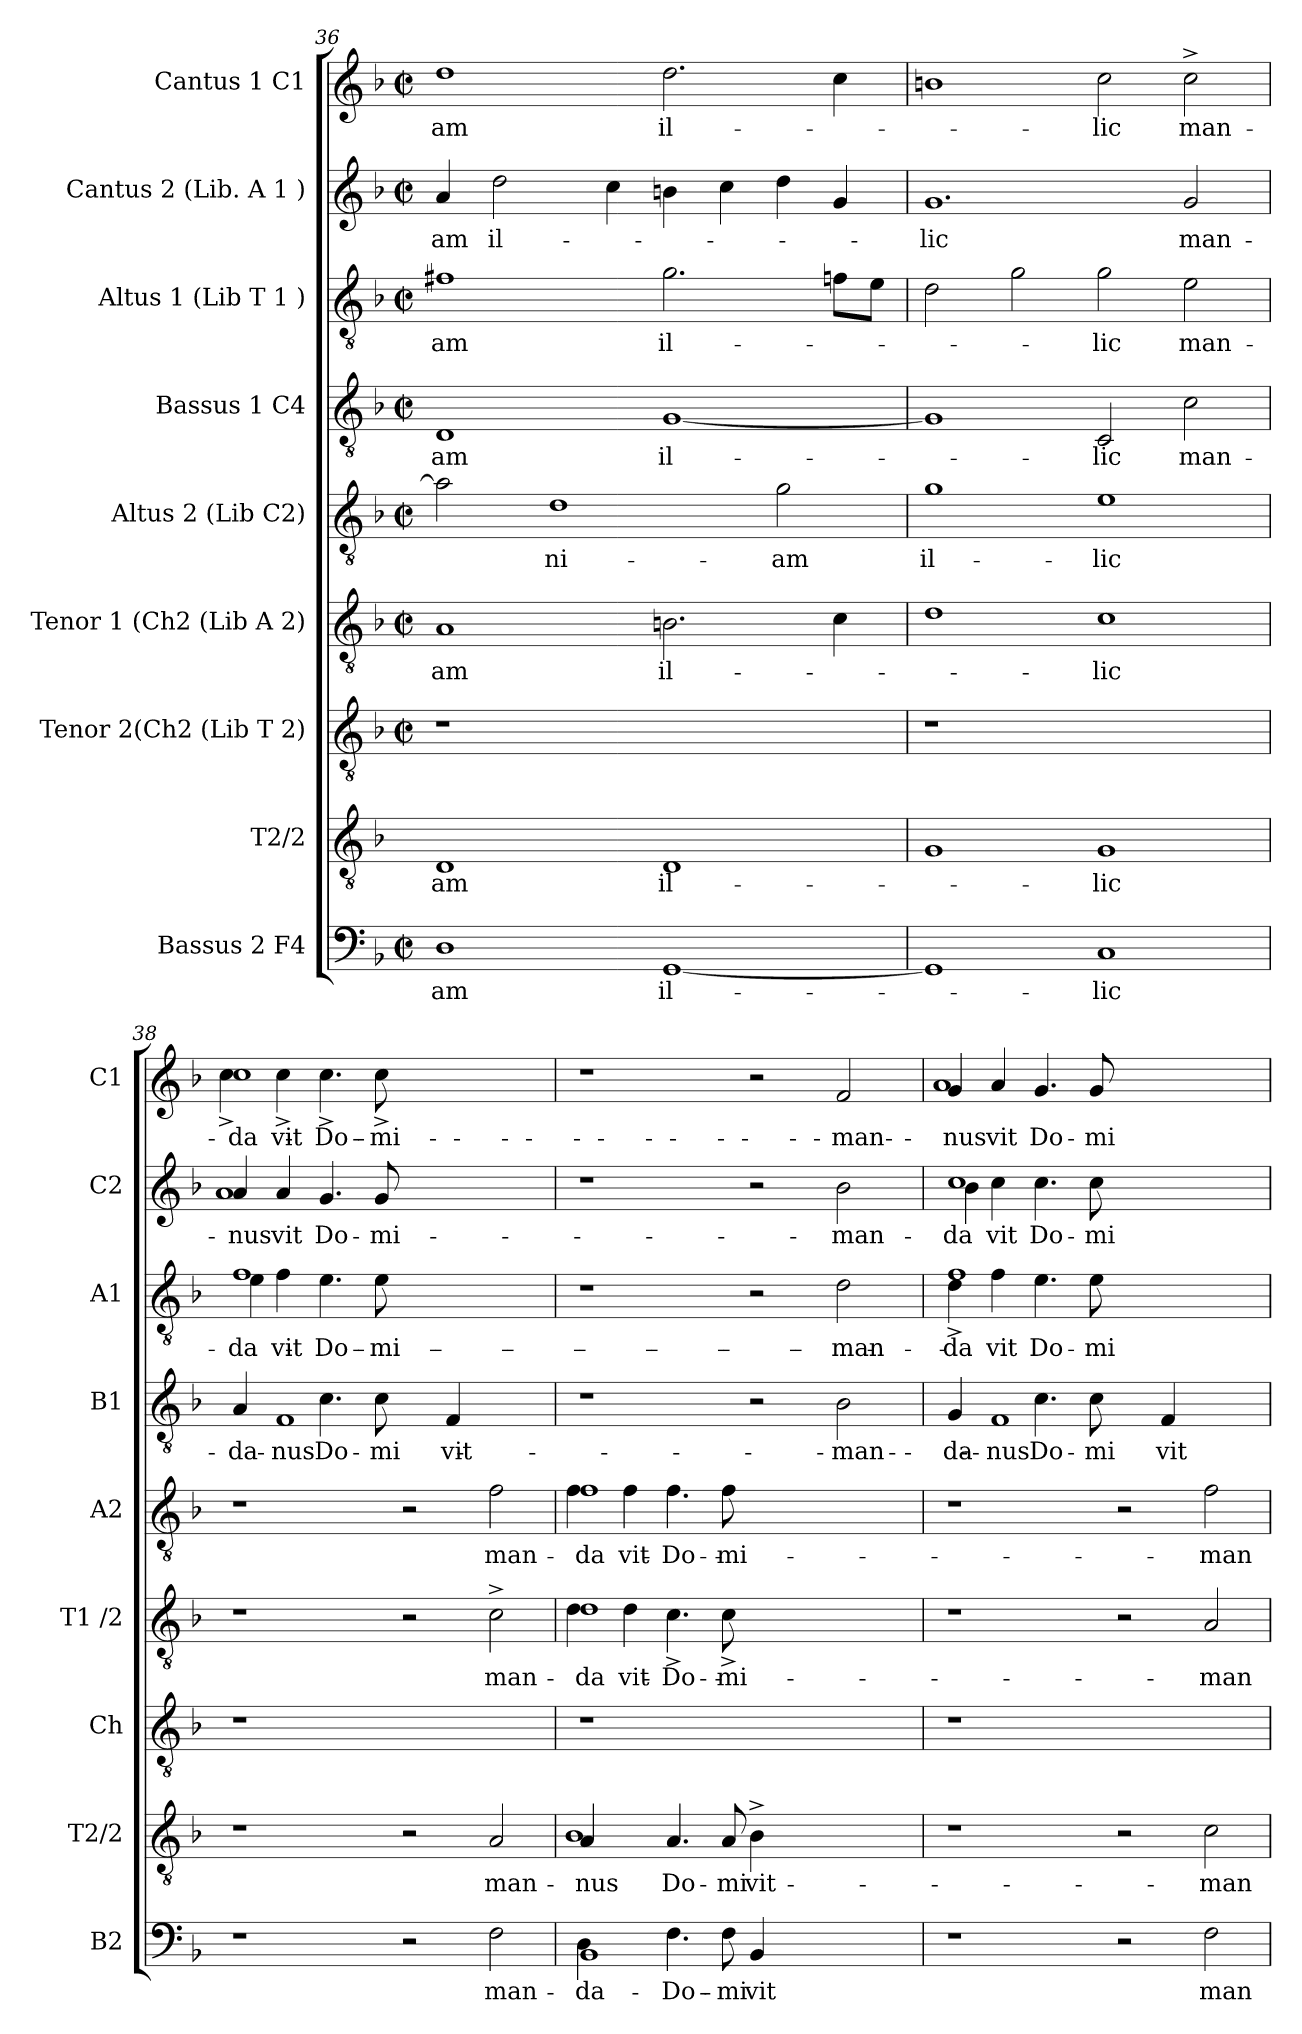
**kern	**text	**kern	**text	**kern	**kern	**text	**kern	**text	**kern	**text	**kern	**text	**kern	**text	**kern	**text
*part9	*part9	*part8	*part8	*part7	*part6	*part6	*part5	*part5	*part4	*part4	*part3	*part3	*part2	*part2	*part1	*part1
*staff9	*staff9	*staff8	*staff8	*staff7	*staff6	*staff6	*staff5	*staff5	*staff4	*staff4	*staff3	*staff3	*staff2	*staff2	*staff1	*staff1
*I"Bassus 2  F4	*	*I"T2/2	*	*I"Tenor 2(Ch2  (Lib T 2)	*I"Tenor 1 (Ch2  (Lib A 2)	*	*I"Altus 2  (Lib C2)	*	*I"Bassus 1  C4	*	*I"Altus 1  (Lib T 1 )	*	*I"Cantus 2  (Lib. A 1 )	*	*I"Cantus 1  C1	*
*I'B2	*	*I'T2/2	*	*I'Ch	*I'T1 /2	*	*I'A2	*	*I'B1	*	*I'A1	*	*I'C2	*	*I'C1	*
*clefF4	*	*clefGv2	*	*clefGv2	*clefGv2	*	*clefGv2	*	*clefGv2	*	*clefGv2	*	*clefG2	*	*clefG2	*
*k[b-]	*	*k[b-]	*	*k[b-]	*k[b-]	*	*k[b-]	*	*k[b-]	*	*k[b-]	*	*k[b-]	*	*k[b-]	*
*F:	*	*F:	*	*F:	*F:	*	*F:	*	*F:	*	*F:	*	*F:	*	*F:	*
*M2/2	*	*	*	*M2/2	*M2/2	*	*M2/2	*	*M2/2	*	*M2/2	*	*M2/2	*	*M2/2	*
*met(c|)	*	*	*	*met(c|)	*met(c|)	*	*met(c|)	*	*met(c|)	*	*met(c|)	*	*met(c|)	*	*met(c|)	*
=36	=36	=36	=36	=36	=36	=36	=36	=36	=36	=36	=36	=36	=36	=36	=36	=36
!	!LO:LY:b:cj	!	!LO:LY:b:cj	!	!	!LO:LY:b:cj	!	!	!	!LO:LY:b:cj	!	!LO:LY:b:cj	!	!LO:LY:b:cj	!	!LO:LY:b:cj
1D	-am	1D	-am	1r	1A	-am	2a\]	.	1D	-am	1f#X	-am	4a/	-am	1dd	-am
!	!	!	!	!	!	!	!	!	!	!	!	!	!	!LO:LY:b:cj	!	!
.	.	.	.	.	.	.	.	.	.	.	.	.	2dd\	il-	.	.
!	!	!	!	!	!	!	!	!LO:LY:b:cj	!	!	!	!	!	!	!	!
.	.	.	.	.	.	.	1d	-ni-	.	.	.	.	.	.	.	.
.	.	.	.	.	.	.	.	.	.	.	.	.	4cc\	.	.	.
!	!LO:LY:b:cj	!	!LO:LY:b:cj	!	!	!LO:LY:b:cj	!	!	!	!LO:LY:b:cj	!	!LO:LY:b:cj	!	!	!	!LO:LY:b:cj
[>1GG	il-	1D	il-	1ryy	2.Bn\	il-	.	.	[>1G	il-	2.g\	il-	4bn\	.	2.dd\	il-
.	.	.	.	.	.	.	.	.	.	.	.	.	4cc\	.	.	.
!	!	!	!	!	!	!	!	!LO:LY:b:cj	!	!	!	!	!	!	!	!
.	.	.	.	.	.	.	2g\	-am	.	.	.	.	4dd\	.	.	.
.	.	.	.	.	4c\	.	.	.	.	.	8fn\L	.	4g/	.	4cc\	.
.	.	.	.	.	.	.	.	.	.	.	8e\J	.	.	.	.	.
!!LO:PB:g=z
=37	=37	=37	=37	=37	=37	=37	=37	=37	=37	=37	=37	=37	=37	=37	=37	=37
!	!	!	!	!	!	!	!	!LO:LY:b:cj	!	!	!	!	!	!LO:LY:b:cj	!	!
1GG]	.	1G	.	1r	1d	.	1g	il-	1G]	.	2d\	.	1.g	-lic	1bn	.
.	.	.	.	.	.	.	.	.	.	.	2g\	.	.	.	.	.
!	!LO:LY:b:cj	!	!LO:LY:b:cj	!	!	!LO:LY:b:cj	!	!LO:LY:b:cj	!	!LO:LY:b:cj	!	!LO:LY:b:cj	!	!	!	!LO:LY:b:cj
1C	-lic	1G	-lic	1ryy	1c	-lic	1e	-lic	2C/	-lic	2g\	-lic	.	.	2cc\	-lic
!	!	!	!	!	!	!	!	!	!	!LO:LY:b:cj	!	!LO:LY:b:cj	!	!LO:LY:b:cj	!	!LO:LY:b:cj
.	.	.	.	.	.	.	.	.	2c\	man-	2e\	man-	2g/	man-	2cc^<\	man-
=38	=38	=38	=38	=38	=38	=38	=38	=38	=38	=38	=38	=38	=38	=38	=38	=38
!	!	!	!	!	!	!	!	!	!	!LO:LY:b:cj	!	!LO:LY:b:rj	!	!	!	!
*	*	*	*	*	*	*	*	*	*^	*	*^	*	*	*	*	*
!	!	!	!	!	!	!	!	!	!	!	!	!	!	!LO:LY:b:cj	!	!LO:LY:b:cj	!	!
*	*	*	*	*	*	*	*	*	*	*	*	*	*	*	*^	*	*	*
!	!	!	!	!	!	!	!	!	!	!	!	!	!	!	!	!	!LO:LY:b:rj	!	!LO:LY:b:rj
*	*	*	*	*	*	*	*	*	*	*	*	*	*	*	*	*	*	*^	*
!	!	!	!	!	!	!	!	!	!	!	!	!	!	!	!	!	!	!	!	!LO:LY:b:cj
1r	.	1r	.	1r	1r	.	1r	.	4A/	2ryy	-da-	1f	4e\	-da-	4a/	1a	-nus	1cc	4cc^<\	-da-
!	!	!	!	!	!	!	!	!	!	!	!LO:LY:b:rj	!	!	!LO:LY:b:cj	!	!	!LO:LY:b:cj	!	!	!LO:LY:b:cj
.	.	.	.	.	.	.	.	.	1F	.	-nus	.	4f\	-vit	4a/	.	-vit	.	4cc^<\	-vit
!	!	!	!	!	!	!	!	!	!	!	!LO:LY:b:cj	!	!	!LO:LY:b:cj	!	!	!LO:LY:b:cj	!	!	!LO:LY:b:cj
.	.	.	.	.	.	.	.	.	.	4.c\	Do-	.	4.e\	Do-	4.g/	.	Do-	.	4.cc^<\	Do-
!	!	!	!	!	!	!	!	!	!	!	!LO:LY:b	!	!	!LO:LY:b	!	!	!LO:LY:b	!	!	!LO:LY:b
.	.	.	.	.	.	.	.	.	.	8c\	-mi-	.	8e\	-mi-	8g/	.	-mi-	.	8cc^<\	-mi-
2r	.	2r	.	1ryy	2r	.	2r	.	.	2ryy	.	1ryy	1ryy	.	1ryy	1ryy	.	1ryy	1ryy	.
!	!	!	!	!	!	!	!	!	!	!	!LO:LY:b:cj	!	!	!	!	!	!	!	!	!
.	.	.	.	.	.	.	.	.	4F/	.	-vit	.	.	.	.	.	.	.	.	.
!	!LO:LY:b:cj	!	!LO:LY:b:cj	!	!	!LO:LY:b:cj	!	!LO:LY:b:cj	!	!	!	!	!	!	!	!	!	!	!	!
2F\	man-	2A/	man-	.	2c^<\	man-	2f\	man-	2ryy	2ryy	.	.	.	.	.	.	.	.	.	.
*	*	*	*	*	*	*	*	*	*	*	*	*v	*v	*	*	*	*	*v	*v	*
*	*	*	*	*	*	*	*	*	*	*	*	*	*	*v	*v	*	*	*
=39	=39	=39	=39	=39	=39	=39	=39	=39	=39	=39	=39	=39	=39	=39	=39	=39	=39
!	!LO:LY:b:rj	!	!	!	!	!	!	!	!	!	!	!	!	!	!	!	!
*^	*	*	*	*	*	*	*	*	*	*	*	*	*	*	*	*	*
!	!	!LO:LY:b:cj	!	!LO:LY:b:cj	!	!	!	!	!	!	!	!	!	!	!	!	!	!
*	*	*	*^	*	*	*	*	*	*	*	*	*	*	*	*	*	*	*
!	!	!	!	!	!LO:LY:b:rj	!	!	!LO:LY:b:rj	!	!	!	!	!	!	!	!	!	!	!
*	*	*	*	*	*	*	*^	*	*	*	*	*	*	*	*	*	*	*	*
!	!	!	!	!	!	!	!	!	!LO:LY:b:cj	!	!LO:LY:b:rj	!	!	!	!	!	!	!	!	!
*	*	*	*	*	*	*	*	*	*	*^	*	*	*	*	*	*	*	*	*	*
!	!	!	!	!	!	!	!	!	!	!	!	!LO:LY:b:cj	!	!	!	!	!	!	!	!	!
*	*	*	*	*	*	*	*	*	*	*	*	*	*v	*v	*	*	*	*	*	*	*
1BB-	4D\	-da-	4A/	1B-	-nus	1r	1d	4d\	-da-	1f	4f\	-da-	1r	.	1r	.	1r	.	1r	.
!	!	!	!	!	!	!	!	!	!LO:LY:b:cj	!	!	!LO:LY:b:cj	!	!	!	!	!	!	!	!
.	4ryy	.	4ryy	.	.	.	.	4d\	-vit	.	4f\	-vit	.	.	.	.	.	.	.	.
!	!	!LO:LY:b:cj	!	!	!LO:LY:b:cj	!	!	!	!LO:LY:b:cj	!	!	!LO:LY:b:cj	!	!	!	!	!	!	!	!
.	4.F\	Do-	4.A/	.	Do-	.	.	4.c^<\	Do-	.	4.f\	Do-	.	.	.	.	.	.	.	.
!	!	!LO:LY:b	!	!	!LO:LY:b	!	!	!	!LO:LY:b	!	!	!LO:LY:b	!	!	!	!	!	!	!	!
.	8F\	-mi-	8A/	.	-mi-	.	.	8c^<\	-mi-	.	8f\	-mi-	.	.	.	.	.	.	.	.
!	!	!LO:LY:b:cj	!	!	!LO:LY:b:cj	!	!	!	!	!	!	!	!	!	!	!	!	!	!	!
4BB-/	2.ryy	-vit	2.ryy	4B-^<\	-vit	1ryy	1ryy	1ryy	.	1ryy	1ryy	.	2r	.	2r	.	2r	.	2r	.
2.ryy	.	.	.	2.ryy	.	.	.	.	.	.	.	.	.	.	.	.	.	.	.	.
!	!	!	!	!	!	!	!	!	!	!	!	!	!	!LO:LY:b:cj	!	!LO:LY:b:cj	!	!LO:LY:b:cj	!	!LO:LY:b:cj
.	.	.	.	.	.	.	.	.	.	.	.	.	2B-\	man-	2d\	man-	2b-\	man-	2f/	man-
.	4ryy	.	4ryy	.	.	.	.	.	.	.	.	.	.	.	.	.	.	.	.	.
*	*	*	*	*	*	*	*v	*v	*	*	*	*	*	*	*	*	*	*	*	*
*	*	*	*v	*v	*	*	*	*	*v	*v	*	*	*	*	*	*	*	*	*
=40	=40	=40	=40	=40	=40	=40	=40	=40	=40	=40	=40	=40	=40	=40	=40	=40	=40
!	!	!	!	!	!	!	!	!	!	!	!LO:LY:b:cj	!	!LO:LY:b:rj	!	!	!	!
*	*	*	*	*	*	*	*	*	*	*^	*	*^	*	*	*	*	*
!	!	!	!	!	!	!	!	!	!	!	!	!	!	!	!LO:LY:b:cj	!	!LO:LY:b:rj	!	!
*	*	*	*	*	*	*	*	*	*	*	*	*	*	*	*	*^	*	*	*
!	!	!	!	!	!	!	!	!	!	!	!	!	!	!	!	!	!	!LO:LY:b:cj	!	!LO:LY:b:cj
*	*	*	*	*	*	*	*	*	*	*	*	*	*	*	*	*	*	*	*^	*
!	!	!	!	!	!	!	!	!	!	!	!	!	!	!	!	!	!	!	!	!	!LO:LY:b:rj
*v	*v	*	*	*	*	*	*	*	*	*	*	*	*	*	*	*	*	*	*	*	*
1r	.	1r	.	1r	1r	.	1r	.	4G/	2ryy	-da-	1f	4d^<\	-da-	1cc	4b-\	-da-	4g/	1a	-nus
!	!	!	!	!	!	!	!	!	!	!	!LO:LY:b:rj	!	!	!LO:LY:b:cj	!	!	!LO:LY:b:cj	!	!	!LO:LY:b:cj
.	.	.	.	.	.	.	.	.	1F	.	-nus	.	4f\	-vit	.	4cc\	-vit	4a/	.	-vit
!	!	!	!	!	!	!	!	!	!	!	!LO:LY:b:cj	!	!	!LO:LY:b:cj	!	!	!LO:LY:b:cj	!	!	!LO:LY:b:cj
.	.	.	.	.	.	.	.	.	.	4.c\	Do-	.	4.e\	Do-	.	4.cc\	Do-	4.g/	.	Do-
!	!	!	!	!	!	!	!	!	!	!	!LO:LY:b	!	!	!LO:LY:b	!	!	!LO:LY:b	!	!	!LO:LY:b
.	.	.	.	.	.	.	.	.	.	8c\	-mi-	.	8e\	-mi-	.	8cc\	-mi-	8g/	.	-mi-
2r	.	2r	.	1ryy	2r	.	2r	.	.	2ryy	.	1ryy	1ryy	.	1ryy	1ryy	.	1ryy	1ryy	.
!	!	!	!	!	!	!	!	!	!	!	!LO:LY:b:cj	!	!	!	!	!	!	!	!	!
.	.	.	.	.	.	.	.	.	4F/	.	-vit	.	.	.	.	.	.	.	.	.
!	!LO:LY:b:cj	!	!LO:LY:b:cj	!	!	!LO:LY:b:cj	!	!LO:LY:b:cj	!	!	!	!	!	!	!	!	!	!	!	!
2F\	man-	2c\	man-	.	2A/	man-	2f\	man-	2ryy	2ryy	.	.	.	.	.	.	.	.	.	.
*	*	*	*	*	*	*	*	*	*v	*v	*	*	*	*	*v	*v	*	*v	*v	*
*	*	*	*	*	*	*	*	*	*	*	*v	*v	*	*	*	*	*
=	=	=	=	=	=	=	=	=	=	=	=	=	=	=	=	=
*-	*-	*-	*-	*-	*-	*-	*-	*-	*-	*-	*-	*-	*-	*-	*-	*-
